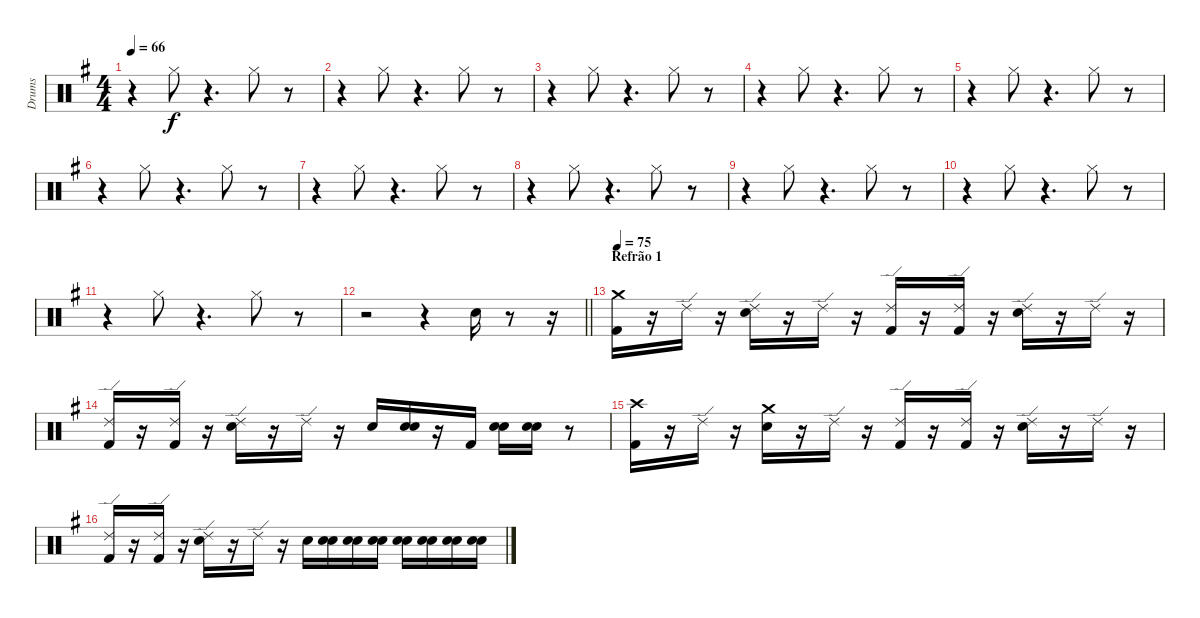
\track ("Drums" "Drums") {instrument percussion}
\staff {score}
\articulation defaults
\ts (4 4)
\tempo 66
\clef neutral
\ks eminor
r.4{dy f} "Hi-Hat (closed)".8 r.4{d} "Hi-Hat (closed)".8 r.8 |
r.4 "Hi-Hat (closed)".8 r.4{d} "Hi-Hat (closed)".8 r.8 |
r.4 "Hi-Hat (closed)".8 r.4{d} "Hi-Hat (closed)".8 r.8 |
r.4 "Hi-Hat (closed)".8 r.4{d} "Hi-Hat (closed)".8 r.8 |
r.4 "Hi-Hat (closed)".8 r.4{d} "Hi-Hat (closed)".8 r.8 |
r.4 "Hi-Hat (closed)".8 r.4{d} "Hi-Hat (closed)".8 r.8 |
r.4 "Hi-Hat (closed)".8 r.4{d} "Hi-Hat (closed)".8 r.8 |
r.4 "Hi-Hat (closed)".8 r.4{d} "Hi-Hat (closed)".8 r.8 |
r.4 "Hi-Hat (closed)".8 r.4{d} "Hi-Hat (closed)".8 r.8 |
r.4 "Hi-Hat (closed)".8 r.4{d} "Hi-Hat (closed)".8 r.8 |
r.4 "Hi-Hat (closed)".8 r.4{d} "Hi-Hat (closed)".8 r.8 |
\barLineRight lightlight
r.2 r.4 "Electric Snare (hit)".16 r.8 r.16 |
\section ("" "Refrão 1")
\tempo 75
("Kick (hit) 2" "Crash medium (hit)").16 r.16 "Ride (edge) 2".16 r.16 ("Electric Snare (hit)" "Ride (edge) 2").16 r.16 "Ride (edge) 2".16 r.16 ("Kick (hit) 2" "Ride (edge) 2").16 r.16 ("Kick (hit) 2" "Ride (edge) 2").16 r.16 ("Electric Snare (hit)" "Ride (edge) 2").16 r.16 "Ride (edge) 2".16 r.16 |
("Kick (hit) 2" "Ride (edge) 2").16 r.16 ("Kick (hit) 2" "Ride (edge) 2").16 r.16 ("Electric Snare (hit)" "Ride (edge) 2").16 r.16 "Ride (edge) 2".16 r.16 "Electric Snare (hit)".16 ("Snare (hit)" "Electric Snare (hit)").16 r.16 "Kick (hit) 2".16 ("Snare (hit)" "Electric Snare (hit)").16 ("Snare (hit)" "Electric Snare (hit)").16 r.8 |
("Kick (hit) 2" "Crash high (hit)").16 r.16 "Ride (edge) 2".16 r.16 ("Electric Snare (hit)" "Crash medium (hit)").16 r.16 "Ride (edge) 2".16 r.16 ("Kick (hit) 2" "Ride (edge) 2").16 r.16 ("Kick (hit) 2" "Ride (edge) 2").16 r.16 ("Electric Snare (hit)" "Ride (edge) 2").16 r.16 "Ride (edge) 2".16 r.16 |
("Kick (hit) 2" "Ride (edge) 2").16 r.16 ("Kick (hit) 2" "Ride (edge) 2").16 r.16 ("Electric Snare (hit)" "Ride (edge) 2").16 r.16 "Ride (edge) 2".16 r.16 "Electric Snare (hit)".16 ("Snare (hit)" "Electric Snare (hit)").16 ("Snare (hit)" "Electric Snare (hit)").16 ("Snare (hit)" "Electric Snare (hit)").16 ("Snare (hit)" "Electric Snare (hit)").16 ("Snare (hit)" "Electric Snare (hit)").16 ("Snare (hit)" "Electric Snare (hit)").16 ("Snare (hit)" "Electric Snare (hit)").16
